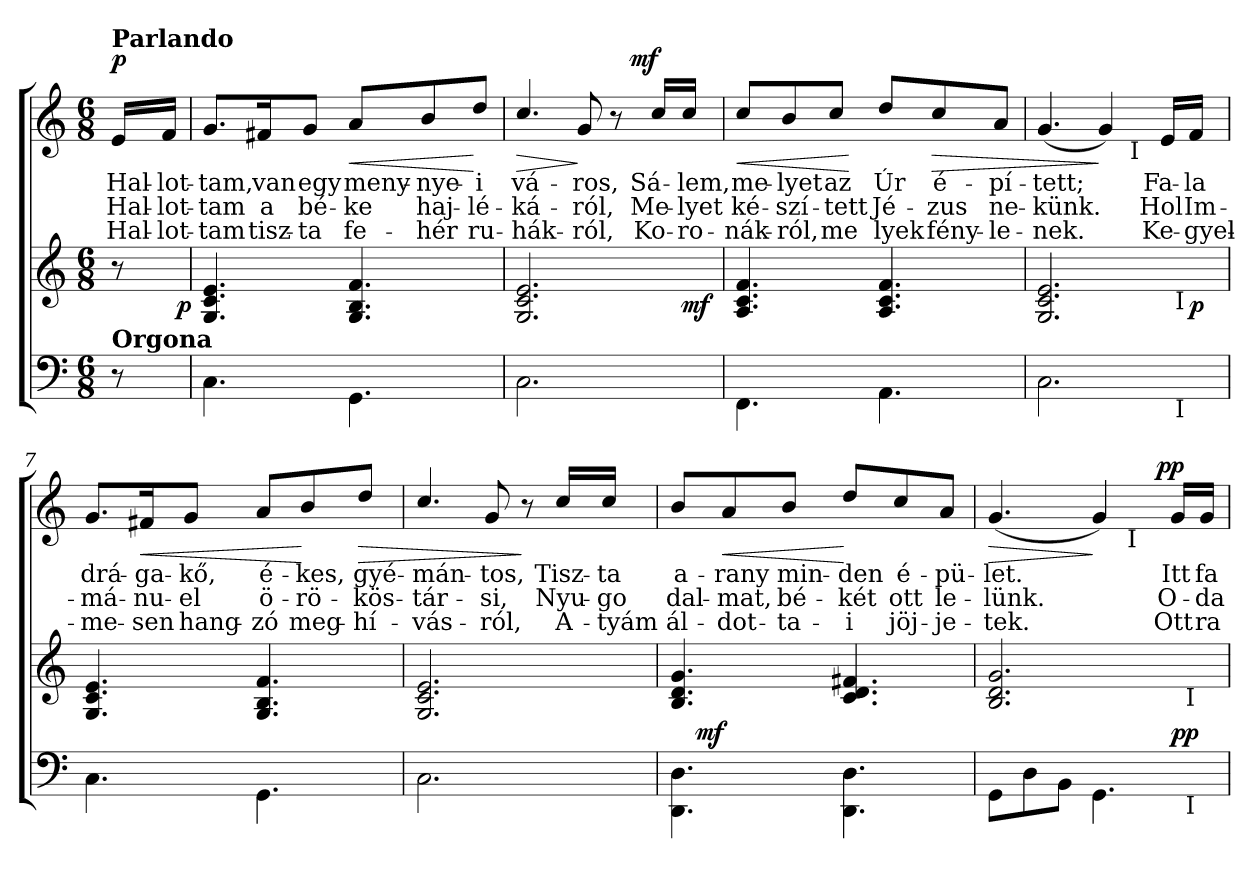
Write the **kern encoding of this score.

**kern	**dynam	**kern	**dynam	**kern	**text	**text	**text	**dynam
*part3	*part3	*part2	*part2	*part1	*part1	*part1	*part1	*part1
*staff3	*staff3	*staff2	*staff2	*staff1	*staff1	*staff1	*staff1	*staff1
*clefF4	*	*clefG2	*	*clefG2	*	*	*	*
*k[]	*	*k[]	*	*k[]	*	*	*	*
*C:	*	*C:	*	*C:	*	*	*	*
*M6/8	*	*M6/8	*	*M6/8	*	*	*	*
=1	=1	=1	=1	=1	=1	=1	=1	=1
!	!	!	!	!LO:TX:a:B:t=Parlando	!	!	!	!
!LO:TX:a:B:t=Orgona	!	!	!	!	!	!	!	!
!	!	!	!	!	!LO:LY:b	!LO:LY:b	!LO:LY:b	!LO:DY:b
*	*	*^	*	*	*	*	*	*
8r	.	8r	16.ryy	.	16e/LL	Hal-	Hal-	Hal-	p
!	!	!	!	!	!	!LO:LY:b	!LO:LY:b	!LO:LY:b	!
.	.	.	.	.	16f/JJ	-lot-	-lot-	-lot-	.
!	!	!	!	!LO:DY:b	!	!	!	!	!
.	.	.	32ryy	p	.	.	.	.	.
*	*	*v	*v	*	*	*	*	*	*
=2	=2	=2	=2	=2	=2	=2	=2	=2
*	*	*^	*	*	*	*	*	*
!	!	!	!	!	!	!LO:LY:b	!LO:LY:b	!LO:LY:b	!
*	*	*v	*v	*	*	*	*	*	*
4.C\	.	4.G/ 4.c/ 4.e/	.	8.g/L	-tam,	-tam	-tam	.
!	!	!	!	!	!LO:LY:b	!LO:LY:b	!LO:LY:b	!
.	.	.	.	16f#X/K	van	a	tisz-	.
!	!	!	!	!	!LO:LY:b	!LO:LY:b	!LO:LY:b	!
.	.	.	.	8g/J	egy	bé-	-ta	.
!	!	!	!	!	!LO:LY:b	!LO:LY:b	!LO:LY:b	!LO:HP:b
4.GG\	.	4.G/ 4.B/ 4.f/	.	8a/L	meny-	-ke	fe-	<
!	!	!	!	!	!LO:LY:b	!LO:LY:b	!LO:LY:b	!
.	.	.	.	8b/	-nye-	haj-	-hér	.
!	!	!	!	!	!LO:LY:b	!LO:LY:b	!LO:LY:b	!
.	.	.	.	8dd/J	-i	-lé-	ru-	[
=3	=3	=3	=3	=3	=3	=3	=3	=3
!	!	!	!	!	!LO:LY:b	!LO:LY:b	!LO:LY:b	!LO:HP:b
*	*	*^	*	*^	*	*	*	*
2.C\	.	2.G/ 2.c/ 2.e/	2ryy	.	4.cc/	2ryy	vá-	-ká-	-hák-	>
!	!	!	!	!	!	!	!LO:LY:b	!LO:LY:b	!LO:LY:b	!
.	.	.	.	.	8g/	.	-ros,	-ról,	-ról,	]
.	.	.	8.ryy	.	8r	16ryy	.	.	.	.
!	!	!	!	!	!	!	!	!	!	!LO:DY:a
.	.	.	.	.	.	8.ryy	.	.	.	mf
!	!	!	!	!	!	!	!LO:LY:b	!LO:LY:b	!LO:LY:b	!
.	.	.	.	.	16cc/LL	.	Sá-	Me-	Ko-	.
!	!	!	!	!LO:DY:b	!	!	!LO:LY:b	!LO:LY:b	!LO:LY:b	!
.	.	.	16ryy	mf	16cc/JJ	.	-lem,	-lyet	-ro-	.
*	*	*v	*v	*	*	*	*	*	*	*
*	*	*	*	*v	*v	*	*	*	*
=4	=4	=4	=4	=4	=4	=4	=4	=4
*	*	*^	*	*^	*	*	*	*
!	!	!	!	!	!	!	!LO:LY:b	!LO:LY:b	!LO:LY:b	!LO:HP:b
*	*	*v	*v	*	*	*	*	*	*	*
*	*	*	*	*v	*v	*	*	*	*
4.FF\	.	4.A/ 4.c/ 4.f/	.	8cc/L	me-	ké-	-nák-	<
!	!	!	!	!	!LO:LY:b	!LO:LY:b	!LO:LY:b	!
.	.	.	.	8b/	-lyet	-szí-	-ról,	.
!	!	!	!	!	!LO:LY:b	!LO:LY:b	!LO:LY:b	!
.	.	.	.	8cc/J	az	-tett	me­	.
.	.	.	.	.	.	.	.	[
!!LO:LB:g=z
=5-	=5-	=5-	=5-	=5-	=5-	=5-	=5-	=5-
!	!	!	!	!	!LO:LY:b	!LO:LY:b	!LO:LY:b	!
4.AA\	.	4.A/ 4.c/ 4.f/	.	8dd/L	Úr	Jé-	lyek	.
!	!	!	!	!	!LO:LY:b	!LO:LY:b	!LO:LY:b	!LO:HP:b
.	.	.	.	8cc/	é-	-zus	fény-	>
!	!	!	!	!	!LO:LY:b	!LO:LY:b	!LO:LY:b	!
.	.	.	.	8a/J	-pí-	ne-	-le-	.
=6	=6	=6	=6	=6	=6	=6	=6	=6
!	!	!	!	!	!LO:LY:b	!LO:LY:b	!LO:LY:b	!
*^	*	*^	*	*^	*	*	*	*
*	*	*	*	*^	*	*	*	*	*	*	*
2.C\	2ryy	.	2.G/ 2.c/ 2.e/	2ryy	2ryy	.	(>4.g/	2ryy	-tett;	-künk.	-nek.	.
.	.	.	.	.	.	.	4g/)	.	.	.	.	]
!	!	!	!	!	!	!	!	!LO:TX:b:t=I	!	!	!	!
.	8ryy	.	.	8.ryy	8ryy	.	.	4ryy	.	.	.	.
!	!	!	!	!	!	!	!	!	!LO:LY:b	!LO:LY:b	!LO:LY:b	!
.	32ryy	.	.	.	32ryy	.	16e/LL	.	Fa-	Hol	Ke-	.
!	!	!	!	!	!LO:TX:b:t=I	!	!	!	!	!	!	!
!	!LO:TX:b:t=I	!	!	!	!	!	!	!	!	!	!	!
.	16.ryy	.	.	.	16.ryy	.	.	.	.	.	.	.
!	!	!	!	!	!	!LO:DY:b	!	!	!LO:LY:b	!LO:LY:b	!LO:LY:b	!
.	.	.	.	16ryy	.	p	16f/JJ	.	-la	Im-	-gyel-	.
*v	*v	*	*	*	*	*	*v	*v	*	*	*	*
*	*	*v	*v	*v	*	*	*	*	*	*
=7	=7	=7	=7	=7	=7	=7	=7	=7
*^	*	*^	*	*^	*	*	*	*
*	*	*	*	*^	*	*	*	*	*	*	*
!	!	!	!	!	!	!	!	!	!LO:LY:b	!LO:LY:b	!LO:LY:b	!
*v	*v	*	*	*	*	*	*v	*v	*	*	*	*
*	*	*v	*v	*v	*	*	*	*	*	*
4.C\	.	4.G/ 4.c/ 4.e/	.	8.g/L	drá-	-má-	-me-	.
!	!	!	!	!	!LO:LY:b	!LO:LY:b	!LO:LY:b	!LO:HP:b
.	.	.	.	16f#X/K	-ga-	-nu-	-sen	<
!	!	!	!	!	!LO:LY:b	!LO:LY:b	!LO:LY:b	!
.	.	.	.	8g/J	-kő,	-el	hang-	.
!	!	!	!	!	!LO:LY:b	!LO:LY:b	!LO:LY:b	!
4.GG\	.	4.G/ 4.B/ 4.f/	.	8a/L	é-	ö-	-zó	.
!	!	!	!	!	!LO:LY:b	!LO:LY:b	!LO:LY:b	!
.	.	.	.	8b/	-kes,	-rö-	meg-	[
!	!	!	!	!	!LO:LY:b	!LO:LY:b	!LO:LY:b	!LO:HP:b
.	.	.	.	8dd/J	gyé-	-kös-	-hí-	>
=8	=8	=8	=8	=8	=8	=8	=8	=8
!	!	!	!	!	!LO:LY:b	!LO:LY:b	!LO:LY:b	!
2.C\	.	2.G/ 2.c/ 2.e/	.	4.cc/	-mán-	-tár-	-vás-	.
!	!	!	!	!	!LO:LY:b	!LO:LY:b	!LO:LY:b	!
.	.	.	.	8g/	-tos,	-si,	-ról,	.
.	.	.	.	8r	.	.	.	]
!	!	!	!	!	!LO:LY:b	!LO:LY:b	!LO:LY:b	!
.	.	.	.	16cc/LL	Tisz-	Nyu-	A-	.
!	!	!	!	!	!LO:LY:b	!LO:LY:b	!LO:LY:b	!
.	.	.	.	16cc/JJ	-ta	-go­	-tyám	.
!!LO:LB:g=z
=9	=9	=9	=9	=9	=9	=9	=9	=9
!	!	!	!	!	!LO:LY:b	!LO:LY:b	!LO:LY:b	!
*^	*	*	*	*	*	*	*	*
4.DD\ 4.D\	16ryy	.	4.B/ 4.d/ 4.g/	.	8b/L	a-	dal-	ál-	.
!	!	!LO:DY:a	!	!	!	!	!	!	!
.	2ryy	mf	.	.	.	.	.	.	.
!	!	!	!	!	!	!LO:LY:b	!LO:LY:b	!LO:LY:b	!LO:HP:b
.	.	.	.	.	8a/	-rany	-mat,	-dot-	<
!	!	!	!	!	!	!LO:LY:b	!LO:LY:b	!LO:LY:b	!
.	.	.	.	.	8b/J	min-	bé-	-ta-	.
!	!	!	!	!	!	!LO:LY:b	!LO:LY:b	!LO:LY:b	!
4.DD\ 4.D\	.	.	4.c/ 4.d/ 4.f#X/	.	8dd/L	-den	-két	-i	[
!	!	!	!	!	!	!LO:LY:b	!LO:LY:b	!LO:LY:b	!
.	.	.	.	.	8cc/	é-	ott	jöj-	.
.	8.ryy	.	.	.	.	.	.	.	.
!	!	!	!	!	!	!LO:LY:b	!LO:LY:b	!LO:LY:b	!
.	.	.	.	.	8a/J	-pü-	le-	-je-	.
*v	*v	*	*	*	*	*	*	*	*
=10	=10	=10	=10	=10	=10	=10	=10	=10
*^	*	*	*	*	*	*	*	*
!	!	!	!	!	!	!LO:LY:b	!LO:LY:b	!LO:LY:b	!LO:HP:b
*	*^	*	*^	*	*^	*	*	*	*
8GG\L	2ryy	2ryy	.	2.B/ 2.d/ 2.g/	2ryy	.	(4.g/	2ryy	-let.	-lünk.	-tek.	>
8D\	.	.	.	.	.	.	.	.	.	.	.	.
8BB\J	.	.	.	.	.	.	.	.	.	.	.	.
4.GG\	.	.	.	.	.	.	4g/)	.	.	.	.	]
!	!	!	!	!	!	!	!	!LO:TX:b:t=I	!	!	!	!
.	8ryy	8ryy	.	.	8ryy	.	.	16.ryy	.	.	.	.
!	!	!	!	!	!	!	!	!	!	!	!	!LO:DY:a
.	.	.	.	.	.	.	.	8ryy	.	.	.	pp
!	!	!	!LO:DY:a	!	!	!	!	!	!LO:LY:b	!LO:LY:b	!LO:LY:b	!
.	8ryy	32ryy	pp	.	32ryy	.	16g/LL	.	Itt	O-	Ott	.
!	!	!	!	!	!LO:TX:b:t=I	!	!	!	!	!	!	!
!	!	!LO:TX:b:t=I	!	!	!	!	!	!	!	!	!	!
.	.	16.ryy	.	.	16.ryy	.	.	.	.	.	.	.
!	!	!	!	!	!	!	!	!	!LO:LY:b	!LO:LY:b	!LO:LY:b	!
.	.	.	.	.	.	.	16g/JJ	.	fa-	-da	ra-	.
.	.	.	.	.	.	.	.	32ryy	.	.	.	.
*v	*v	*v	*	*	*	*	*v	*v	*	*	*	*
*	*	*v	*v	*	*	*	*	*	*
=	=	=	=	=	=	=	=	=
*-	*-	*-	*-	*-	*-	*-	*-	*-
